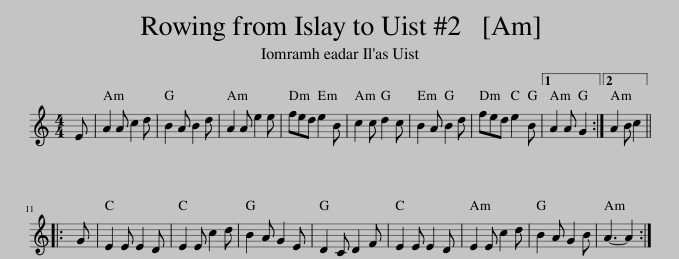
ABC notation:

X:1
L:1/8
M:4/4
I:linebreak $
K:C
V:1 treble
V:1
 E | A2 A c2 d | B2 A B2 d | A2 A e2 e | fed e2 B | %5
 c2 c d2 c | B2 A B2 d | fed e2 B |1 A2 A G2 :|2 A2 B c2 |:$ %10
 G | E2 E E2 D | E2 E c2 d | B2 A G2 E | D2 C D2 F | %15
 E2 E E2 D | E2 E c2 d | B2 A G2 B | A3- A2 :| %19
